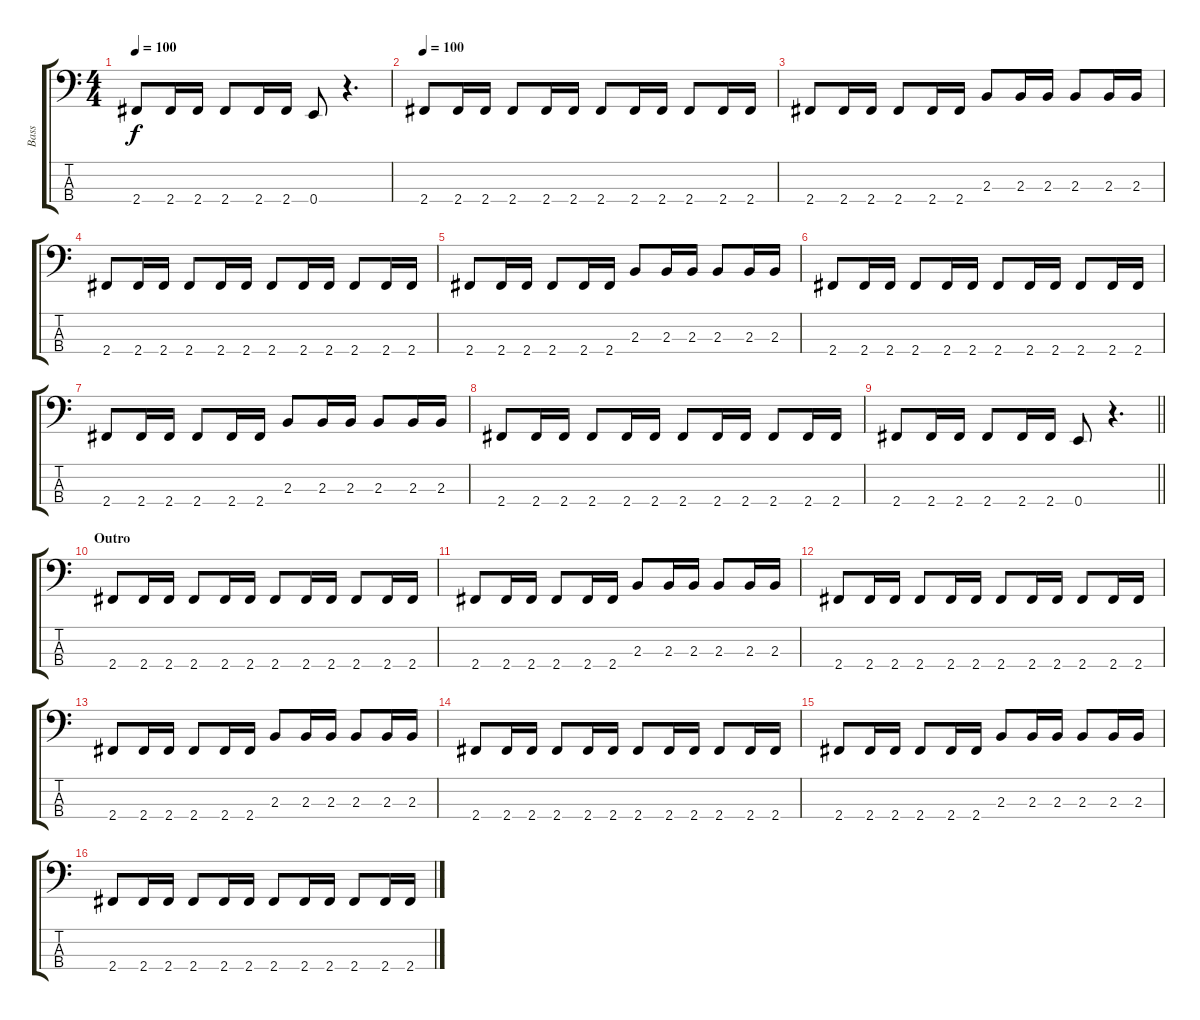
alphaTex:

\track ("Bass" "Bass") {instrument electricbassfinger}
\staff {score tabs}
\tuning (G2 D2 A1 E1) {hide}
\ts (4 4)
\tempo 100
\clef f4
\ks c
2.4.8{dy f} 2.4.16 2.4.16 2.4.8 2.4.16 2.4.16 0.4.8 r.4{d} |
\tempo 100
2.4.8 2.4.16 2.4.16 2.4.8 2.4.16 2.4.16 2.4.8 2.4.16 2.4.16 2.4.8 2.4.16 2.4.16 |
2.4.8 2.4.16 2.4.16 2.4.8 2.4.16 2.4.16 2.3.8 2.3.16 2.3.16 2.3.8 2.3.16 2.3.16 |
2.4.8 2.4.16 2.4.16 2.4.8 2.4.16 2.4.16 2.4.8 2.4.16 2.4.16 2.4.8 2.4.16 2.4.16 |
2.4.8 2.4.16 2.4.16 2.4.8 2.4.16 2.4.16 2.3.8 2.3.16 2.3.16 2.3.8 2.3.16 2.3.16 |
2.4.8 2.4.16 2.4.16 2.4.8 2.4.16 2.4.16 2.4.8 2.4.16 2.4.16 2.4.8 2.4.16 2.4.16 |
2.4.8 2.4.16 2.4.16 2.4.8 2.4.16 2.4.16 2.3.8 2.3.16 2.3.16 2.3.8 2.3.16 2.3.16 |
2.4.8 2.4.16 2.4.16 2.4.8 2.4.16 2.4.16 2.4.8 2.4.16 2.4.16 2.4.8 2.4.16 2.4.16 |
\barLineRight lightlight
2.4.8 2.4.16 2.4.16 2.4.8 2.4.16 2.4.16 0.4.8 r.4{d} |
\section ("" "Outro")
2.4.8 2.4.16 2.4.16 2.4.8 2.4.16 2.4.16 2.4.8 2.4.16 2.4.16 2.4.8 2.4.16 2.4.16 |
2.4.8 2.4.16 2.4.16 2.4.8 2.4.16 2.4.16 2.3.8 2.3.16 2.3.16 2.3.8 2.3.16 2.3.16 |
2.4.8 2.4.16 2.4.16 2.4.8 2.4.16 2.4.16 2.4.8 2.4.16 2.4.16 2.4.8 2.4.16 2.4.16 |
2.4.8 2.4.16 2.4.16 2.4.8 2.4.16 2.4.16 2.3.8 2.3.16 2.3.16 2.3.8 2.3.16 2.3.16 |
2.4.8 2.4.16 2.4.16 2.4.8 2.4.16 2.4.16 2.4.8 2.4.16 2.4.16 2.4.8 2.4.16 2.4.16 |
2.4.8 2.4.16 2.4.16 2.4.8 2.4.16 2.4.16 2.3.8 2.3.16 2.3.16 2.3.8 2.3.16 2.3.16 |
2.4.8 2.4.16 2.4.16 2.4.8 2.4.16 2.4.16 2.4.8 2.4.16 2.4.16 2.4.8 2.4.16 2.4.16
